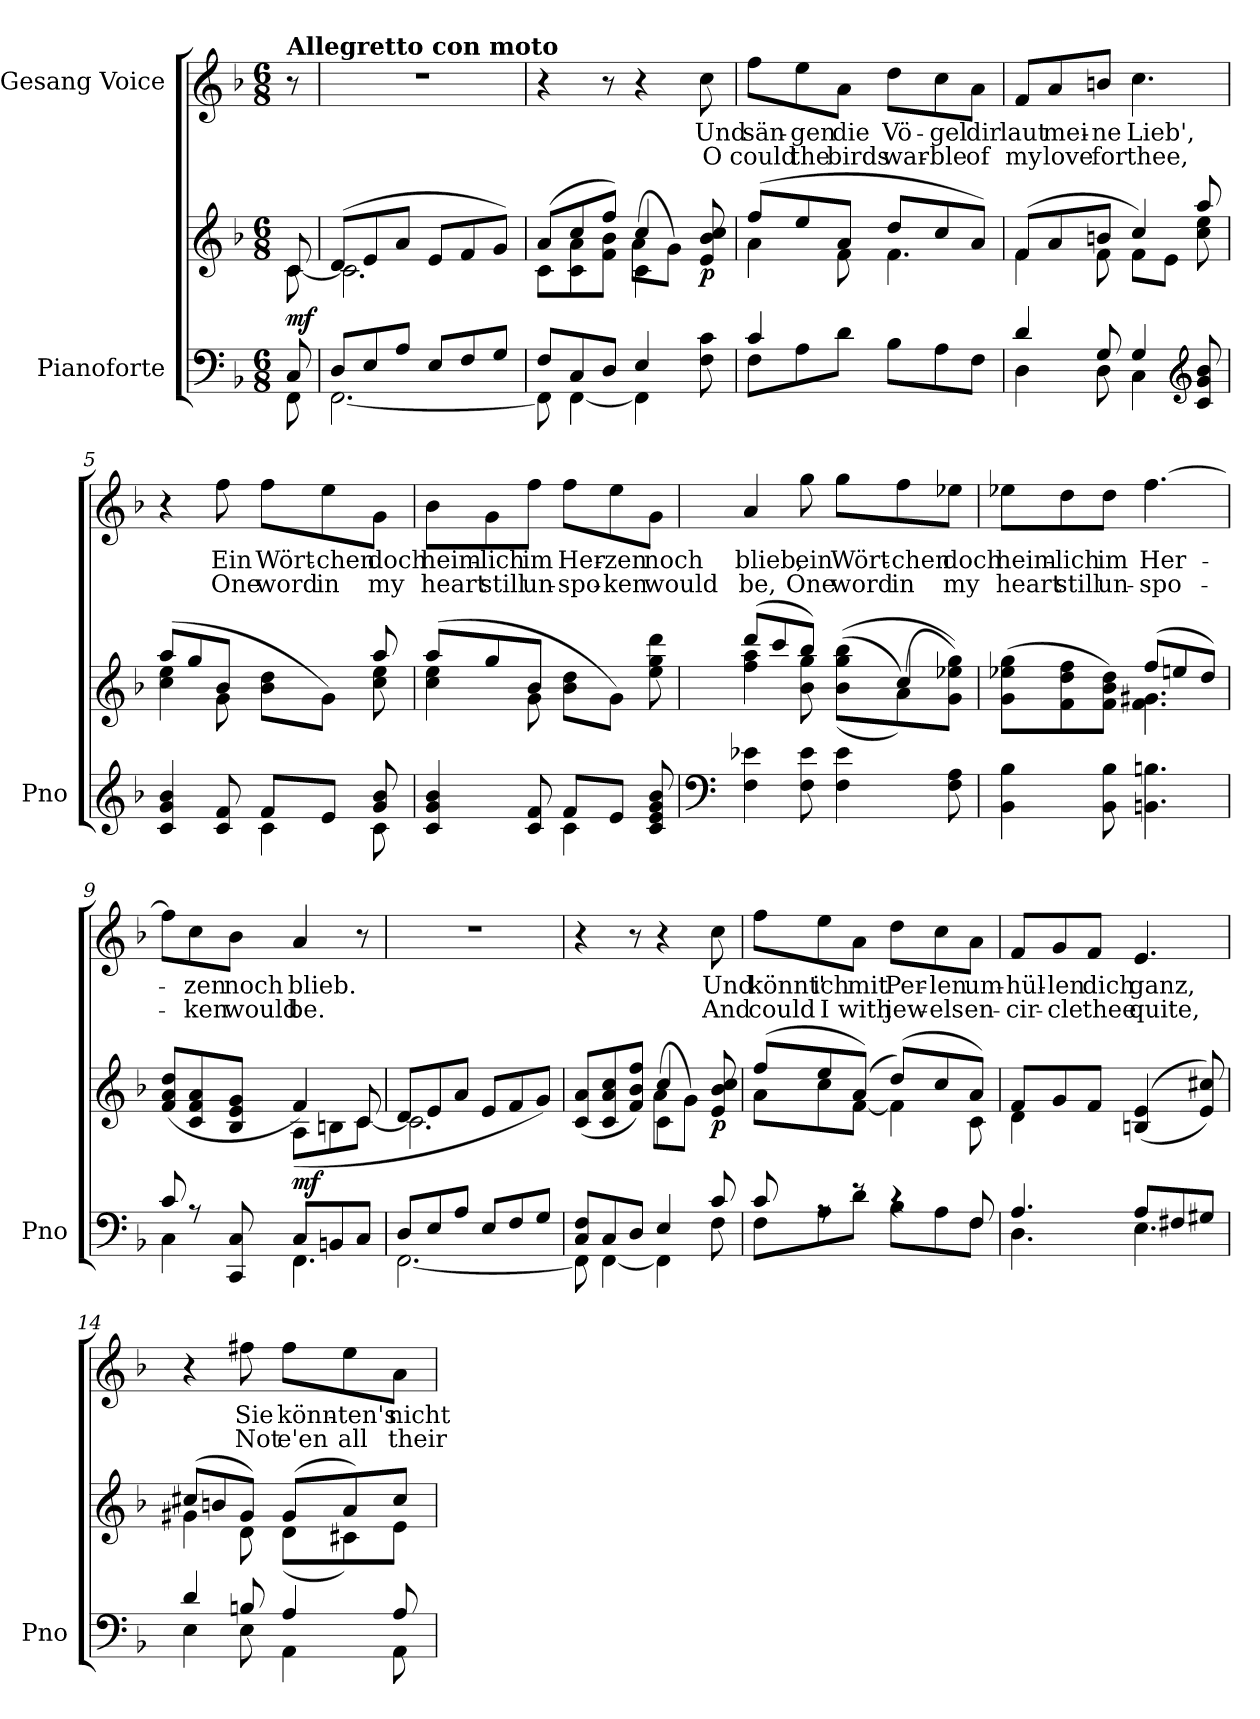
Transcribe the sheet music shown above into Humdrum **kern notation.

**kern	**kern	**dynam	**kern	**text	**text
*part2	*part2	*part2	*part1	*part1	*part1
*staff3	*staff2	*staff2/3	*staff1	*staff1	*staff1
*I"Pianoforte	*	*	*I"Gesang Voice	*	*
*I'Pno	*	*	*	*	*
*clefF4	*clefG2	*	*clefG2	*	*
*k[b-]	*k[b-]	*	*k[b-]	*	*
*M6/8	*M6/8	*	*M6/8	*	*
=	=	=	=	=	=
*^	*^	*	*	*	*
!	!	!	!	!	!LO:TX:a:B:t=Allegretto con moto	!	!
!	!	!	!	!LO:DY:b	!	!	!
8C/	8FF\	8c/	[8c\	mf	8r	.	.
=1	=1	=1	=1	=1	=1	=1	=1
8D/L	[2.FF\	(>8d/L	2.c\]	.	2.r	.	.
8E/	.	8e/	.	.	.	.	.
8A/J	.	8a/J	.	.	.	.	.
8E/L	.	8e/L	.	.	.	.	.
8F/	.	8f/	.	.	.	.	.
8G/J	.	8g/J)	.	.	.	.	.
=2	=2	=2	=2	=2	=2	=2	=2
*	*	*	*^	*	*	*	*
8F/L	8FF\]	(>8a/L	8c\L	4.ryy	.	4r	.	.
8C/	[4FF\	8cc/	8c\ 8a\	.	.	.	.	.
8D/J	.	8ff/J)	8f\ 8b-\J	.	.	8r	.	.
4E/	4FF\]	4cc/	4c\	(>8a\L	.	4r	.	.
.	.	.	.	8g\J)	.	.	.	.
!	!	!	!	!	!LO:DY:b	!	!LO:LY:b	!LO:LY:b
8F\ 8c\	8ryy	8e/ 8b-/ 8cc/	8ryy	8ryy	p	8cc\	Und	O
=3	=3	=3	=3	=3	=3	=3	=3	=3
!	!	!	!	!	!	!	!LO:LY:b	!LO:LY:b
*	*	*	*v	*v	*	*	*	*
8F\L	4c/	(>8ff/L	4a\	.	8ff\L	sän-	could
!	!	!	!	!	!	!LO:LY:b	!LO:LY:b
8A\	.	8ee/	.	.	8ee\	-gen	the
!	!	!	!	!	!	!LO:LY:b	!LO:LY:b
8d\J	2ryy	8a/J	8f\	.	8a\J	die	birds
!	!	!	!	!	!	!LO:LY:b	!LO:LY:b
8B-\L	.	8dd/L	4.f\	.	8dd\L	Vö-	war-
!	!	!	!	!	!	!LO:LY:b	!LO:LY:b
8A\	.	8cc/	.	.	8cc\	-gel	-ble
!	!	!	!	!	!	!LO:LY:b	!LO:LY:b
8F\J	.	8a/J)	.	.	8a\J	dir	of
!!LO:LB:g=z
=4	=4	=4	=4	=4	=4	=4	=4
!	!	!	!	!	!	!LO:LY:b	!LO:LY:b
4d/	4D\	(>8f/L	4f\	.	8f/L	laut	my
!	!	!	!	!	!	!LO:LY:b	!LO:LY:b
.	.	8a/	.	.	8a/	mei-	love
!	!	!	!	!	!	!LO:LY:b	!LO:LY:b
8G/	8D\	8bn/J	8f\	.	8bn/J	-ne	for
!	!	!	!	!	!	!LO:LY:b	!LO:LY:b
4G/	4C\	4cc/)	8f\L	.	4.cc\	Lieb',	thee,
.	.	.	8e\J	.	.	.	.
*clefG2	*	*	*	*	*	*	*
8c/ 8g/ 8b-/	8ryy	8aa/	8cc\ 8ee\	.	.	.	.
=5	=5	=5	=5	=5	=5	=5	=5
4c/ 4g/ 4b-/	4.ryy	(>8aa/L	4cc\ 4ee\	.	4r	.	.
.	.	8gg/	.	.	.	.	.
!	!	!	!	!	!	!LO:LY:b	!LO:LY:b
8c/ 8f/	.	8b-/J	8g\	.	8ff\	Ein	One
!	!	!	!	!	!	!LO:LY:b	!LO:LY:b
8f/L	4c\	8b-\ 8dd\L	4ryy	.	8ff\L	Wört-	word
!	!	!	!	!	!	!LO:LY:b	!LO:LY:b
8e/J	.	8g\J)	.	.	8ee\	-chen	in
!	!	!	!	!	!	!LO:LY:b	!LO:LY:b
8g/ 8b-/	8c\	8aa/	8cc\ 8ee\	.	8g\J	doch	my
=6	=6	=6	=6	=6	=6	=6	=6
!	!	!	!	!	!	!LO:LY:b	!LO:LY:b
4c/ 4g/ 4b-/	4.ryy	(>8aa/L	4cc\ 4ee\	.	8b-\L	heim-	heart
!	!	!	!	!	!	!LO:LY:b	!LO:LY:b
.	.	8gg/	.	.	8g\	-lich	still
!	!	!	!	!	!	!LO:LY:b	!LO:LY:b
8c/ 8f/	.	8b-/J	8g\	.	8ff\J	im	un-
!	!	!	!	!	!	!LO:LY:b	!LO:LY:b
8f/L	4c\	8b-\ 8dd\L	4.ryy	.	8ff\L	Her-	-spo-
!	!	!	!	!	!	!LO:LY:b	!LO:LY:b
8e/J	.	8g\J)	.	.	8ee\	-zen	-ken
!	!	!	!	!	!	!LO:LY:b	!LO:LY:b
8c/ 8e/ 8g/ 8b-/	8ryy	8ee\ 8gg\ 8ddd\	.	.	8g\J	noch	would
*v	*v	*	*	*	*	*	*
=7	=7	=7	=7	=7	=7	=7
*clefF4	*	*	*	*	*	*
*^	*	*	*	*	*	*
!	!	!	!	!	!	!LO:LY:b	!LO:LY:b
*v	*v	*	*	*	*	*	*
4F\ 4e-X\	(>8ddd/L	4ff\ 4aa\	.	4a/	blieb,	be,
.	8ccc/	.	.	.	.	.
!	!	!	!	!	!LO:LY:b	!LO:LY:b
8F\ 8e-\	8bb-/J)	8b-\ 8gg\	.	8gg\	ein	One
!	!	!	!	!	!LO:LY:b	!LO:LY:b
4F\ 4e-\	(>(>(>8b-\ 8gg\ 8bb-\L	8ryy	.	8gg\L	Wört-	word
!	!	!	!	!	!LO:LY:b	!LO:LY:b
.	(<8a\))	4cc/	.	8ff\	-chen	in
!	!	!	!	!	!LO:LY:b	!LO:LY:b
8F\ 8A\	8g\ 8ee-X\ 8gg\J))	.	.	8ee-X\J	doch	my
!!LO:LB:g=z
=8	=8	=8	=8	=8	=8	=8
!	!	!	!	!	!LO:LY:b	!LO:LY:b
4BB-\ 4B-\	(>8g\ 8ee-X\ 8gg\L	4.ryy	.	8ee-X\L	heim-	heart
!	!	!	!	!	!LO:LY:b	!LO:LY:b
.	8f\ 8dd\ 8ff\	.	.	8dd\	-lich	still
!	!	!	!	!	!LO:LY:b	!LO:LY:b
8BB-\ 8B-\	8f\ 8b-\ 8dd\J)	.	.	8dd\J	im	un-
!	!	!	!	!	!LO:LY:b	!LO:LY:b
4.BBn\ 4.Bn\	(>8ff/L	4.f\ 4.g#X\	.	[4.ff\	Her-	-spo-
.	8een/	.	.	.	.	.
.	8dd/J)	.	.	.	.	.
=9	=9	=9	=9	=9	=9	=9
*^	*	*	*	*	*	*
8c/	4C\	(<8f/ 8a/ 8dd/L	4.ryy	.	8ff\L]	.	.
!	!	!	!	!	!	!LO:LY:b	!LO:LY:b
8r	.	8c/ 8f/ 8a/	.	.	8cc\	-zen	-ken
!	!	!	!	!	!	!LO:LY:b	!LO:LY:b
8CC/ 8C/	8ryy	8B-/ 8e/ 8g/J	.	.	8b-\J	noch	would
!	!	!	!	!LO:DY:b	!	!LO:LY:b	!LO:LY:b
8C/L	4.FF\	4f/)	(>8A\L	mf	4a/	blieb.	be.
8BBn/	.	.	8Bn\	.	.	.	.
8C/J	.	8c/	[8c\J	.	8r	.	.
=10	=10	=10	=10	=10	=10	=10	=10
8D/L	[2.FF\	8d/L	2.c\]	.	2.r	.	.
8E/	.	8e/	.	.	.	.	.
8A/J	.	8a/J	.	.	.	.	.
8E/L	.	8e/L	.	.	.	.	.
8F/	.	8f/	.	.	.	.	.
8G/J	.	8g/J)	.	.	.	.	.
=11	=11	=11	=11	=11	=11	=11	=11
*	*	*	*^	*	*	*	*
8C/ 8F/L	8FF\]	(<8c/ 8a/L	4.ryy	4.ryy	.	4r	.	.
8C/	[4FF\	8c/ 8a/ 8cc/	.	.	.	.	.	.
8D/J	.	8f/ 8b-/ 8ff/J)	.	.	.	8r	.	.
4E/	4FF\]	4cc/	4c\	(>8a\L	.	4r	.	.
.	.	.	.	8g\J)	.	.	.	.
!	!	!	!	!	!LO:DY:b	!	!LO:LY:b	!LO:LY:b
8c/	8F\	8e/ 8b-/ 8cc/	8ryy	8ryy	p	8cc\	Und	And
!!LO:LB:g=z
=12	=12	=12	=12	=12	=12	=12	=12	=12
!	!	!	!	!	!	!	!LO:LY:b	!LO:LY:b
*	*	*	*v	*v	*	*	*	*
8c/	8F\L	(>8ff/L	8a\L	.	8ff\L	könnt'	could
!	!	!	!	!	!	!LO:LY:b	!LO:LY:b
8rA	8A\	8ee/	8cc\	.	8ee\	ich	I
!	!	!	!	!	!	!LO:LY:b	!LO:LY:b
8re	8d\J	(>8a/J)	[8f\J	.	8a\J	mit	with
!	!	!	!	!	!	!LO:LY:b	!LO:LY:b
4rc	(>8B-\L	(>8dd/L)	4f\]	.	8dd\L	Per-	jew-
!	!	!	!	!	!	!LO:LY:b	!LO:LY:b
.	8A\	8cc/	.	.	8cc\	-len	-els
!	!	!	!	!	!	!LO:LY:b	!LO:LY:b
8F/	8F\J	8a/J)	8c\	.	8a\J	um-	en-
=13	=13	=13	=13	=13	=13	=13	=13
!	!	!	!	!	!	!LO:LY:b	!LO:LY:b
4.A/	4.D\	8f/L	4d\	.	8f/L	hül-	-cir-
!	!	!	!	!	!	!LO:LY:b	!LO:LY:b
.	.	8g/	.	.	8g/	-len	-cle
!	!	!	!	!	!	!LO:LY:b	!LO:LY:b
.	.	8f/J)	2ryy	.	8f/J	dich	thee
!	!	!	!	!	!	!LO:LY:b	!LO:LY:b
8A/L	4.E\	(<(<4Bn/ 4e/	.	.	4.e/	ganz,	quite,
8F#X/	.	.	.	.	.	.	.
8G#X/J	.	8e/ 8cc#X/))	.	.	.	.	.
=14	=14	=14	=14	=14	=14	=14	=14
4d/	4E\	(>8cc#X/L	4g#X\	.	4r	.	.
.	.	8bn/	.	.	.	.	.
!	!	!	!	!	!	!LO:LY:b	!LO:LY:b
8Bn/	8E\	8g#/J)	8d\	.	8ff#X\	Sie	Not
!	!	!	!	!	!	!LO:LY:b	!LO:LY:b
4A/	4AA\	(>8g#/L	(<8d\L	.	8ff#\L	könn-	e'en
!	!	!	!	!	!	!LO:LY:b	!LO:LY:b
.	.	8a/)	8c#X\)	.	8ee\	-ten's	all
!	!	!	!	!	!	!LO:LY:b	!LO:LY:b
8A/	8AA\	8cc#/J	8e\J	.	8a\J	nicht	their
*v	*v	*	*	*	*	*	*
*	*v	*v	*	*	*	*
=	=	=	=	=	=
*-	*-	*-	*-	*-	*-
